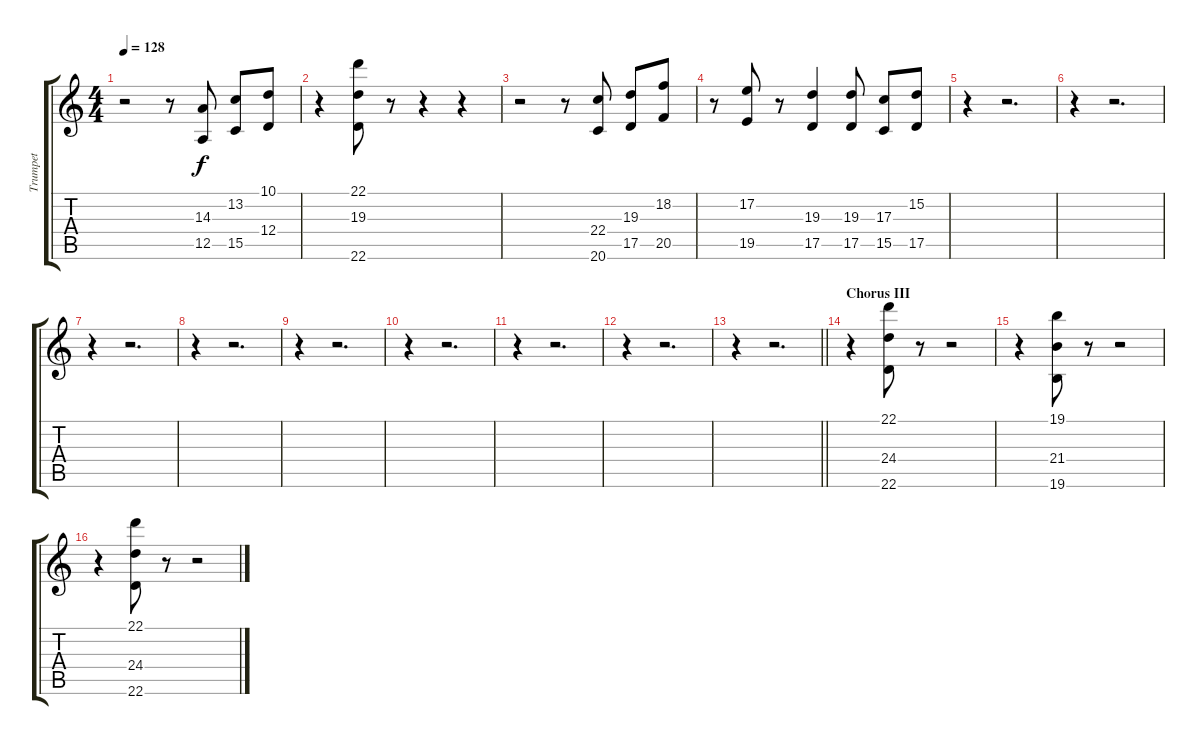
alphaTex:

\track ("Trumpet" "Trumpet") {instrument trumpet}
\staff {score tabs}
\tuning (E4 B3 G3 D3 A2 E2) {hide}
\ts (4 4)
\tempo 128
\clef g2
\ks c
r.2{dy f} r.8 (14.3 12.5).8 (13.2 15.5).8 (10.1 12.4).8 |
r.4 (22.1 19.3 22.6).8 r.8 r.4 r.4 |
r.2 r.8 (22.4 20.6).8 (19.3 17.5).8 (18.2 20.5).8 |
r.8 (17.2 19.5).8 r.8 (19.3 17.5).4 (19.3 17.5).8 (17.3 15.5).8 (15.2 17.5).8 |
r.4 r.2{d} |
r.4 r.2{d} |
r.4 r.2{d} |
r.4 r.2{d} |
r.4 r.2{d} |
r.4 r.2{d} |
r.4 r.2{d} |
r.4 r.2{d} |
\barLineRight lightlight
r.4 r.2{d} |
\section ("" "Chorus III")
r.4 (22.1 24.4 22.6).8 r.8 r.2 |
r.4 (19.1 21.4 19.6).8 r.8 r.2 |
r.4 (22.1 24.4 22.6).8 r.8 r.2
